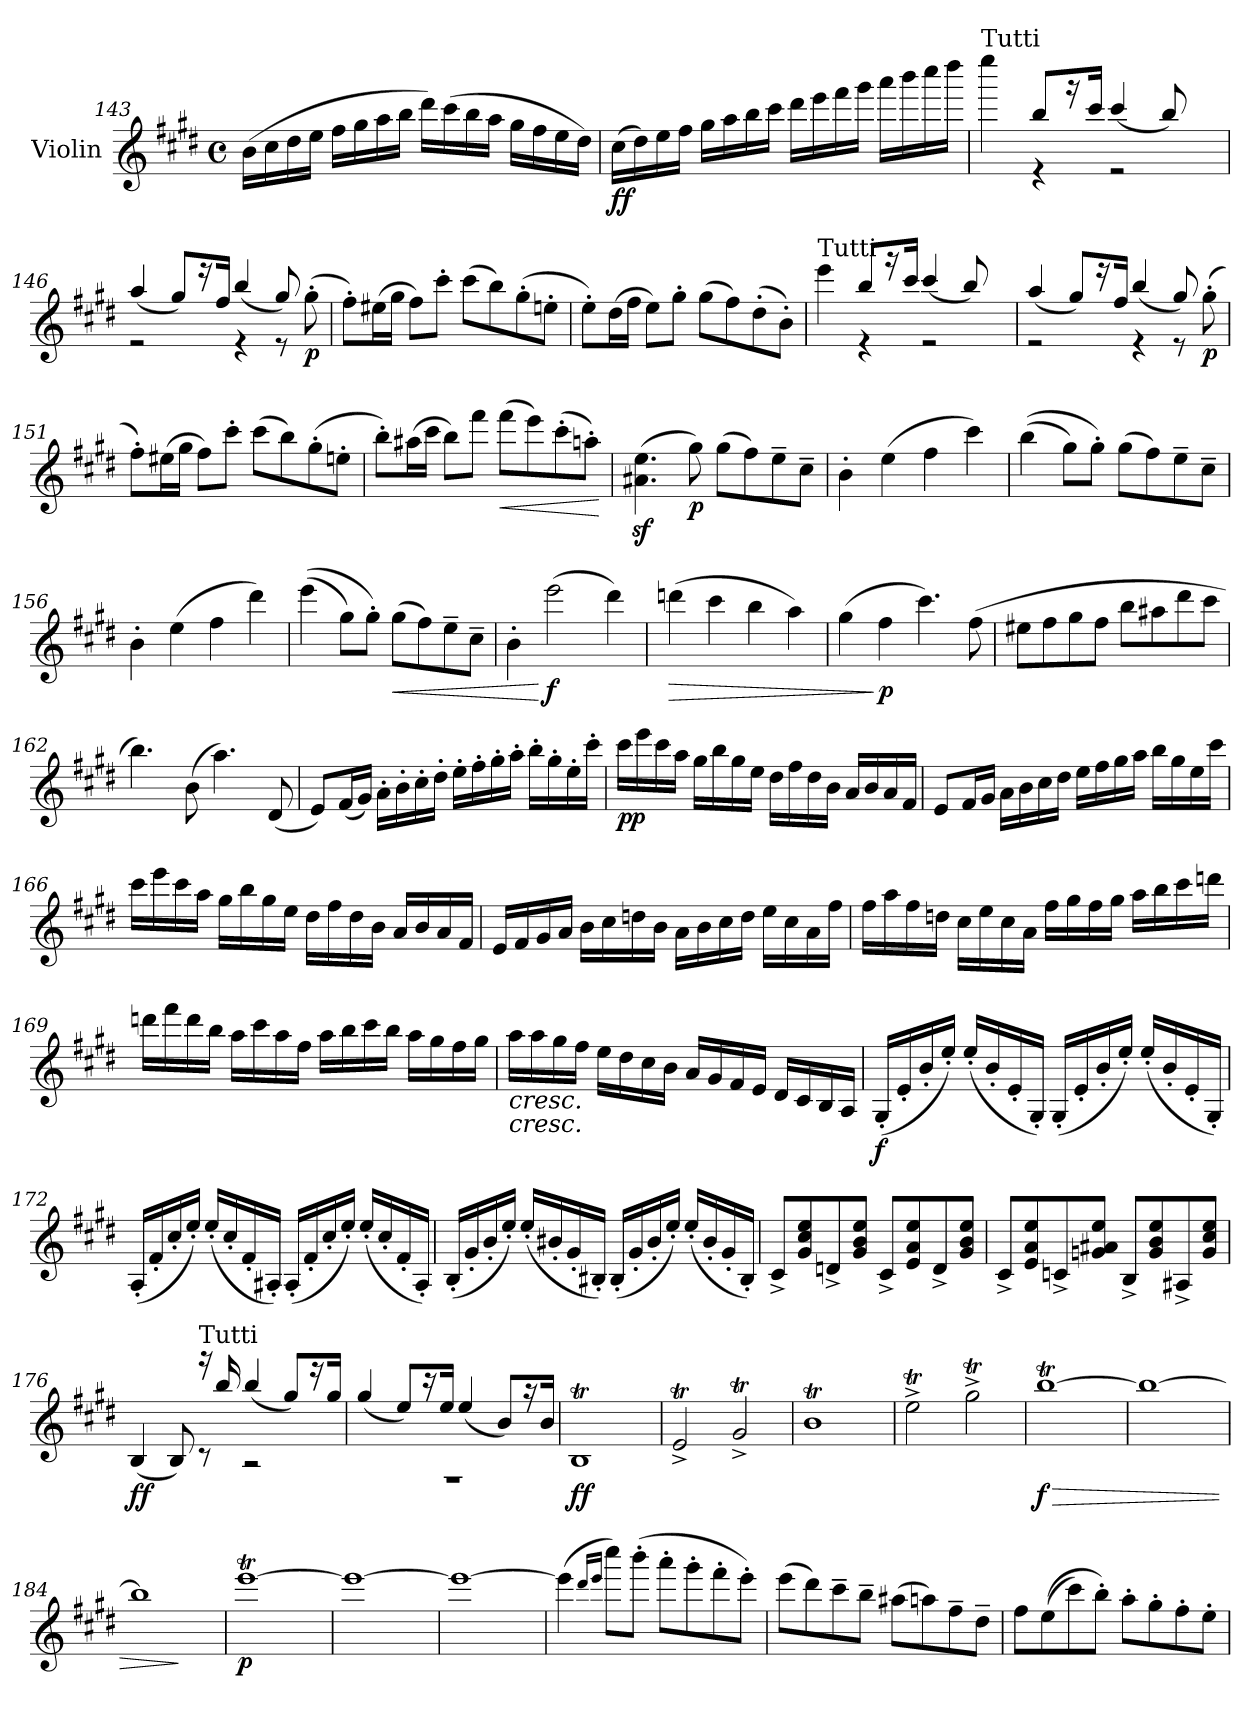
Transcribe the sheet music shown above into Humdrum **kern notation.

**kern	**dynam
*part1	*part1
*staff1	*staff1
*I"Violin	*
*I'Vln.	*
!!LO:LB:g=z
*clefG2	*
*k[f#c#g#d#]	*
*M4/4	*
*met(c)	*
=143	=143
(>16b\LL	.
16cc#\	.
16dd#\	.
16ee\JJ	.
16ff#\LL	.
16gg#\	.
16aa\	.
16bb\JJ	.
16ddd#\LL)	.
(>16ccc#\	.
16bb\	.
16aa\JJ	.
16gg#\LL	.
16ff#\	.
16ee\	.
16dd#\JJ)	.
=144	=144
!	!LO:DY:b
(>16cc#\LL	ff
16dd#\)	.
16ee\	.
16ff#\JJ	.
16gg#\LL	.
16aa\	.
16bb\	.
16ccc#\JJ	.
16ddd#\LL	.
16eee\	.
16fff#\	.
16ggg#\JJ	.
16aaa\LL	.
16bbb\	.
16cccc#\	.
16dddd#\JJ	.
=145	=145
*^	*
!LO:TX:a:t=Tutti	!	!
4eeee\	4ryy	.
4re	8bb!/L	.
.	16rggg	.
.	16ccc#!/Jk	.
2re	(>4ccc#!/	.
.	8bb!/)	.
.	8ryy	.
!!LO:PB:g=z	!!
=146	=146	=146
2re	(>4aa!/	.
.	8gg#!/L)	.
.	16reee	.
.	16ff#!/Jk	.
4re	(>4bb!/	.
8re	8gg#!/)	.
!	!	!LO:DY:b
(>8gg#'\	8ryy	p
*v	*v	*
=147	=147
8ff#'\L)	.
(>16ee#X\L	.
16gg#\JJ	.
8ff#\L)	.
8ccc#'\J	.
(>8ccc#\L	.
8bb\)	.
(>8gg#'\	.
8een'\J	.
=148	=148
8ee'\L)	.
(>16dd#\L	.
16ff#\JJ	.
8ee\L)	.
8gg#'\J	.
(>8gg#\L	.
8ff#\)	.
(>8dd#'\	.
8b'\J)	.
=149	=149
*^	*
!LO:TX:a:t=Tutti	!	!
4eee!\	4ryy	.
4re	8bb!/L	.
.	16rggg	.
.	16ccc#!/Jk	.
2re	(>4ccc#!/	.
.	8bb!/)	.
.	8ryy	.
=150	=150	=150
2re	(>4aa!/	.
.	8gg#!/L)	.
.	16reee	.
.	16ff#!/Jk	.
4re	(>4bb!/	.
8re	8gg#!/)	.
!	!	!LO:DY:b
(>8gg#'\	8ryy	p
*v	*v	*
!!LO:LB:g=z
=151	=151
8ff#'\L)	.
(>16ee#X\L	.
16gg#\JJ	.
8ff#\L)	.
8ccc#'\J	.
(>8ccc#\L	.
8bb\)	.
(>8gg#'\	.
8een'\J	.
=152	=152
8bb'\L)	.
(>16aa#X\L	.
16ccc#\JJ	.
8bb\L)	.
8fff#\J	.
!	!LO:HP:b
(>8fff#\L	<
8eee\)	.
(>8ccc#'\	.
8aan'\J)	.
.	[
=153	=153
(>4.a#X\z< 4.ee\z<	.
!	!LO:DY:b
8gg#\)	p
(>8gg#\L	.
8ff#\)	.
8ee~\	.
8cc#~\J	.
=154	=154
4b'\	.
(>4ee\	.
4ff#\	.
4ccc#\)	.
=155	=155
(>(>4bb\	.
8gg#\L)	.
8gg#'\J)	.
(>8gg#\L	.
8ff#\)	.
8ee~\	.
8cc#~\J	.
!!LO:LB:g=z
=156	=156
4b'\	.
(>4ee\	.
4ff#\	.
4ddd#\)	.
=157	=157
(>(>4eee\	.
8gg#\L)	.
8gg#'\J)	.
!	!LO:HP:b
(>8gg#\L	<
8ff#\)	.
8ee~\	.
8cc#~\J	.
=158	=158
4b'\	.
!	!LO:DY:n=1:b
(>2eee\	[ f
4ddd#\)	.
=159	=159
!	!LO:HP:b
(>4dddn\	>
4ccc#\	.
4bb\	.
4aa\)	.
=160	=160
(>4gg#\	.
!	!LO:DY:n=1:b
4ff#\	] p
4.ccc#\)	.
(>8ff#\	.
=161	=161
8ee#X\L	.
8ff#\	.
8gg#\	.
8ff#\J	.
8bb\L	.
8aa#X\	.
8ddd#\	.
8ccc#\J	.
=162	=162
4.bb\)	.
(>8b\	.
4.aa\)	.
(<8d#/	.
!!LO:LB:g=z
=163	=163
8e/L)	.
(<16f#/L	.
16g#/JJ)	.
16a'\LL	.
16b'\	.
16cc#'\	.
16dd#'\JJ	.
16ee'\LL	.
16ff#'\	.
16gg#'\	.
16aa'\JJ	.
16bb'\LL	.
16gg#'\	.
16ee'\	.
16ccc#'\JJ	.
=164	=164
!	!LO:DY:b
16ccc#\LL	pp
16eee\	.
16ccc#\	.
16aa\JJ	.
16gg#\LL	.
16bb\	.
16gg#\	.
16ee\JJ	.
16dd#\LL	.
16ff#\	.
16dd#\	.
16b\JJ	.
16a/LL	.
16b/	.
16a/	.
16f#/JJ	.
=165	=165
8e/L	.
16f#/L	.
16g#/JJ	.
16a\LL	.
16b\	.
16cc#\	.
16dd#\JJ	.
16ee\LL	.
16ff#\	.
16gg#\	.
16aa\JJ	.
16bb\LL	.
16gg#\	.
16ee\	.
16ccc#\JJ	.
!!LO:LB:g=z
=166	=166
16ccc#\LL	.
16eee\	.
16ccc#\	.
16aa\JJ	.
16gg#\LL	.
16bb\	.
16gg#\	.
16ee\JJ	.
16dd#\LL	.
16ff#\	.
16dd#\	.
16b\JJ	.
16a/LL	.
16b/	.
16a/	.
16f#/JJ	.
=167	=167
16e/LL	.
16f#/	.
16g#/	.
16a/JJ	.
16b\LL	.
16cc#\	.
16ddn\	.
16b\JJ	.
16a\LL	.
16b\	.
16cc#\	.
16dd\JJ	.
16ee\LL	.
16cc#\	.
16a\	.
16ff#\JJ	.
=168	=168
16ff#\LL	.
16aa\	.
16ff#\	.
16ddn\JJ	.
16cc#\LL	.
16ee\	.
16cc#\	.
16a\JJ	.
16ff#\LL	.
16gg#\	.
16ff#\	.
16gg#\JJ	.
16aa\LL	.
16bb\	.
16ccc#\	.
16dddn\JJ	.
!!LO:LB:g=z
=169	=169
16dddn\LL	.
16fff#\	.
16ddd\	.
16bb\JJ	.
16aa\LL	.
16ccc#\	.
16aa\	.
16ff#\JJ	.
16aa\LL	.
16bb\	.
16ccc#\	.
16bb\JJ	.
16aa\LL	.
16gg#\	.
16ff#\	.
16gg#\JJ	.
=170	=170
!LO:TX:b:i:t=cresc.	!
!LO:TX:b:i:t=cresc.	!
16aa\LL	.
16aa\	.
16gg#\	.
16ff#\JJ	.
16ee\LL	.
16dd#\	.
16cc#\	.
16b\JJ	.
16a/LL	.
16g#/	.
16f#/	.
16e/JJ	.
16d#/LL	.
16c#/	.
16B/	.
16A/JJ	.
=171	=171
!	!LO:DY:b
(<16G#'/LL	f
16e'/	.
16b'/	.
16ee'/JJ)	.
(<16ee'/LL	.
16b'/	.
16e'/	.
16G#'/JJ)	.
(<16G#'/LL	.
16e'/	.
16b'/	.
16ee'/JJ)	.
(<16ee'/LL	.
16b'/	.
16e'/	.
16G#'/JJ)	.
!!LO:LB:g=z
=172	=172
(<16A'/LL	.
16f#'/	.
16cc#'/	.
16ee'/JJ)	.
(<16ee'/LL	.
16cc#'/	.
16f#'/	.
16A#X'/JJ)	.
(<16A#'/LL	.
16f#'/	.
16cc#'/	.
16ee'/JJ)	.
(<16ee'/LL	.
16cc#'/	.
16f#'/	.
16A#'/JJ)	.
=173	=173
(<16B'/LL	.
16g#'/	.
16b'/	.
16ee'/JJ)	.
(<16ee'/LL	.
16b#X'/	.
16g#'/	.
16B#X'/JJ)	.
(<16B#'/LL	.
16g#'/	.
16b#'/	.
16ee'/JJ)	.
(<16ee'/LL	.
16b#'/	.
16g#'/	.
16B#'/JJ)	.
=174	=174
8c#^/L	.
8g#/ 8cc#/ 8ee/	.
8dn^/	.
8g#/ 8b/ 8ee/J	.
8c#^/L	.
8e/ 8a/ 8ee/	.
8d^/	.
8g#/ 8b/ 8ee/J	.
!!LO:LB:g=z
=175	=175
8c#^/L	.
8e/ 8a/ 8ee/	.
8cn^/	.
8gn/ 8a#X/ 8ee/J	.
8B^/L	.
8g/ 8b/ 8ee/	.
8A#X^/	.
8g/ 8cc#/ 8ee/J	.
=176	=176
*^	*
!	!	!LO:DY:b
(>4B/	4.ryy	ff
8B/)	.	.
!LO:TX:a:t=Tutti	!	!
8rc	16rggg	.
.	16bb!/	.
2rA	(<4bb!/	.
.	8gg#!/L)	.
.	16reee	.
.	16gg#!/Jk	.
=177	=177	=177
1rF	(<4gg#!/	.
.	8ee!/L)	.
.	16rccc	.
.	16ee!/Jk	.
.	(<4ee!/	.
.	8b!/L)	.
.	16raa	.
.	16b!/Jk	.
=178	=178	=178
!LO:TX:a:t=Solo	!	!
!	!	!LO:DY:b
*v	*v	*
1BT	ff
=179	=179
2eT^/	.
2g#t^/	.
=180	=180
1bT	.
=181	=181
2eeT^\	.
2gg#t^\	.
=182	=182
!	!LO:HP:b
!	!LO:DY:n=1:b
[1bbT	> f
=183	=183
1bb_	.
!!LO:LB:g=z
=184	=184
1bbTTT]	.
.	]
=185	=185
!	!LO:DY:b
[1eeeT	p
=186	=186
1eee_	.
=187	=187
1eee_	.
=188	=188
(>4eeeTTT\]	.
16qddd#/LL	.
16qeee/JJ	.
8cccc#\L)	.
(>8bbb'\J	.
8aaa'\L	.
8ggg#'\	.
8fff#'\	.
8eee'\J)	.
=189	=189
(>8eee\L	.
8ddd#\)	.
8ccc#~\	.
8bb~\J	.
(>8aa#X\L	.
8aan\)	.
8ff#~\	.
8dd#~\J	.
=190	=190
8ff#\L	.
(>(>8ee\	.
8ccc#\)	.
8bb'\J)	.
8aa'\L	.
8gg#'\	.
8ff#'\	.
8ee'\J	.
=	=
*-	*-
